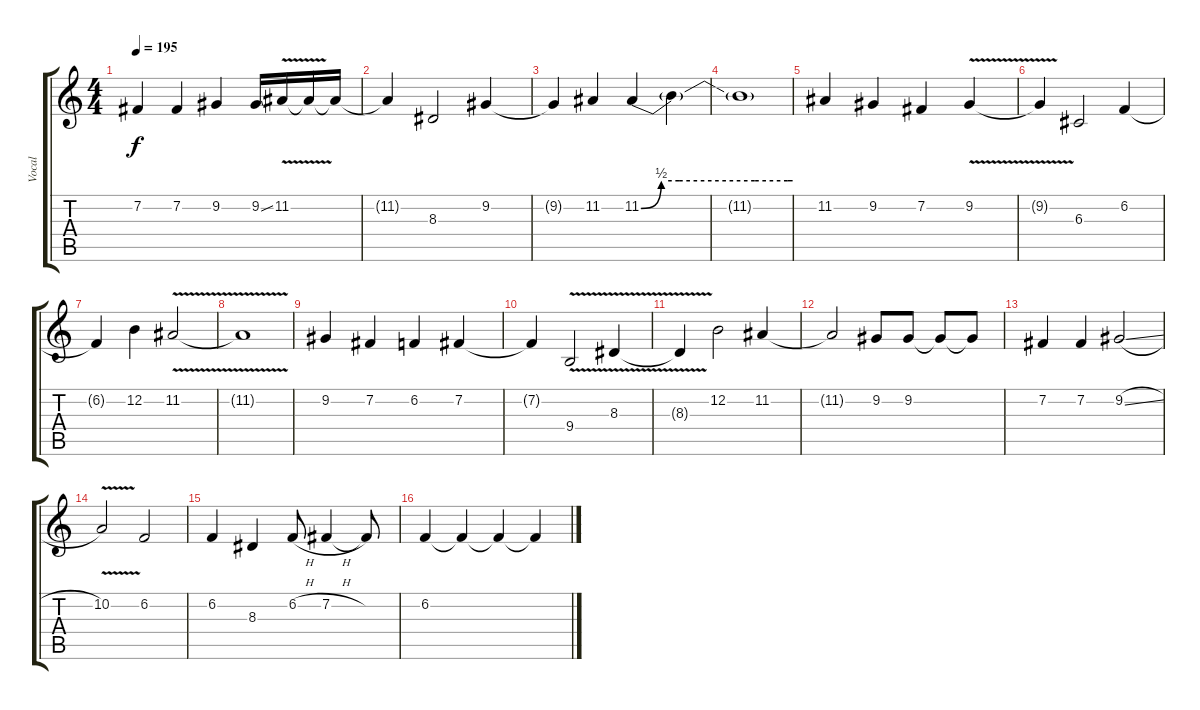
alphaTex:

\track ("Vocal" "Vocal") {instrument synthstrings1}
\staff {score tabs}
\tuning (E4 B3 G3 D3 A2 E2) {hide}
\ts (4 4)
\tempo 195
\clef g2
\ks c
7.2.4{dy f} 7.2.4 9.2.4 9.2{ss}.16 11.2{v}.16 11.2{t}.16 11.2{t}.16 |
11.2{t}.4 8.3.2 9.2.4 |
9.2{t}.4 11.2.4 11.2{be (custom 0 0 8 2 15 2 45 2 58 2 60 2)}.4 11.2{t}.4 |
11.2{t}.1 |
11.2.4 9.2.4 7.2.4 9.2{v}.4 |
9.2{t}.4 6.3.2 6.2.4 |
6.2{t}.4 12.2.4 11.2{v}.2 |
11.2{t}.1 |
9.2.4 7.2.4 6.2.4 7.2.4 |
7.2{t}.4 9.4{v}.2 8.3{v}.4 |
8.3{t}.4 12.2.2 11.2.4 |
11.2{t}.2 9.2.8 9.2.8 9.2{t}.8 9.2{t}.8 |
7.2.4 7.2.4 9.2{sl}.2 |
10.2{v}.2 6.2.2 |
6.2.4 8.3.4 6.2{h}.8 7.2{h}.4 7.2{t}.8 |
6.2.4 6.2{t}.4 6.2{t}.4 6.2{t}.4
